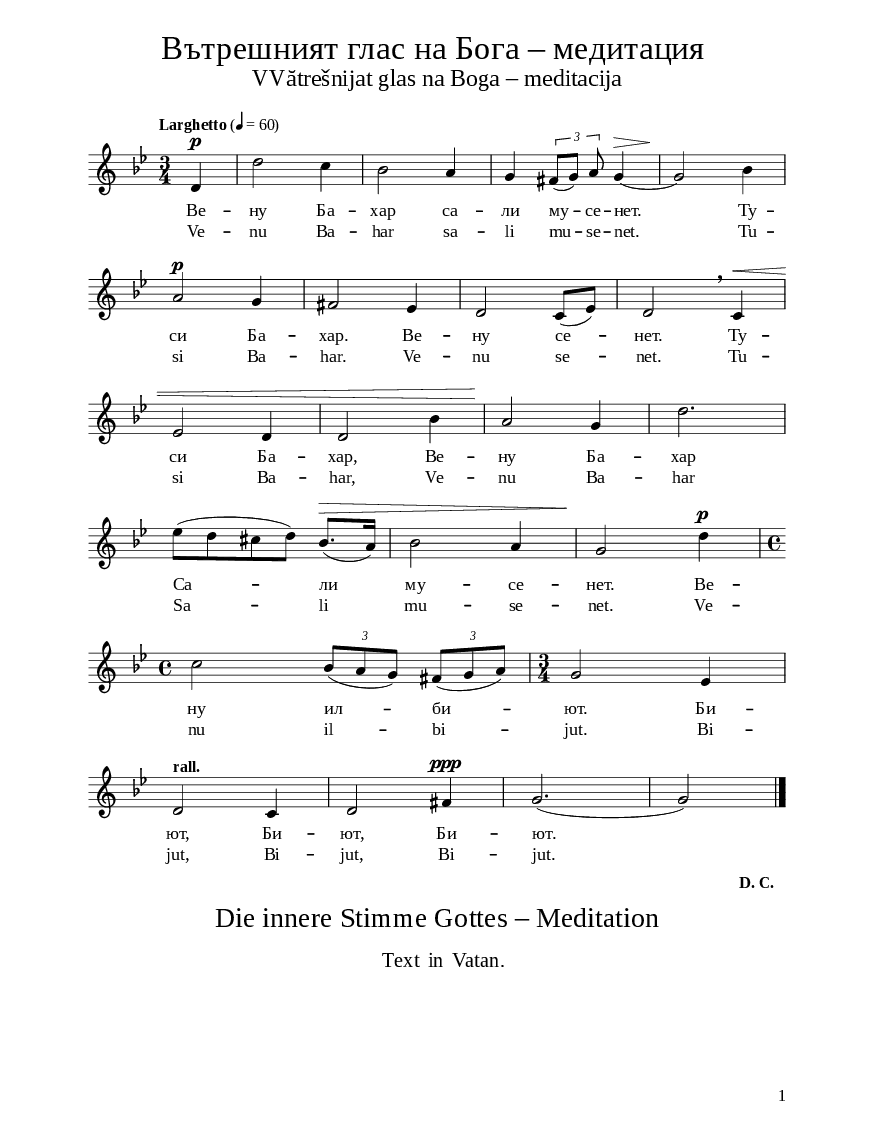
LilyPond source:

\version "2.24.1"

% include paper part and global functions
\include "include/globals.ily"

\bookpart {
   \label #'ref200
  \tocItem \markup "Вътрешният глас на Бога – Vătrešnijat glas na Boga "
  \include "include/bookpart-paper.ily"
  \score {
    \include "include/score-layout.ily"

    \new Voice \relative c' {
     \clef treble
      \key g \minor
      \time 3/4
      \tempoFunc "Larghetto" 4 "60"
      \autoBeamOff
       
      \partial 4
       d4^\p | % 2
      d'2 c4 | % 3
      bes2 a4 | % 4
      g4 \times 2/3 {
        fis8 ( [g8] ) a8
      }
       g4^\> ~ | % 5
      g2 \! bes4 \break | % 6
      a2^\p g4 | % 7
      fis2 es4 | % 8
      d2 c8 ( [es8] ) | % 9
      d2 \breathe  c4^\< \break
      es2 d4 | % 11
      d2 bes'4 | % 12
      a2 \!  g4 | % 13
      d'2. \break | % 14
      es8 ( [d8 cis8 d8] )  bes8.^\>  ( [a16] ) | % 15
      bes2 a4 | % 16
      g2 \! d'4^\p \break | % 17
      \time 4/4  c2
      \times 2/3  {
        bes8 [( a8 g8 )]
      }
      \times 2/3  {
        fis8 ( [g8 a8] )
      }
      | % 18
      \time 3/4  g2 es4 \break | % 19
      d2^\markup{ \bold {rall.} } c4 |
      d2 fis4^\ppp | % 21
      g2. ( | % 22
      g2 )\bar "|."
    }

\addlyrics {
      Ве -- ну Ба
      -- хар са -- ли му -- се -- нет. Ту -- си Ба --
      хар. Ве -- ну се -- нет. Ту -- си Ба -- хар, Ве
      -- ну Ба -- хар Са -- ли му -- се -- нет. Ве --
      ну ил -- би -- ют. Би -- ют, Би -- ют, Би -- ют.}
     \addlyrics {
      Ve -- nu Ba
      -- har sa -- li mu -- se -- net. Tu -- si Ba --
      har. Ve -- nu se -- net. Tu -- si Ba -- har, Ve
      -- nu Ba -- har Sa -- li mu -- se -- net. Ve --
      nu il -- bi -- jut. Bi -- jut, Bi -- jut, Bi -- jut.}


    \header {
      title = \titleFunc "Вътрешният глас на Бога – медитация " "VVătrešnijat glas na Boga – meditacija"       
      
    }

    

   

    \midi{}

  } % score

  \markup \dc-one "D. C."

  % include foreign translation(s) of the song
  \version "2.24.0"

\markup \fill-line { \fontsize #deTitleFontSize "Die innere Stimme Gottes – Meditation" }
\markup \null
\markup \null
\markup \fontsize #deCoupletFontSize {
  \hspace #27
  \override #`(baseline-skip . ,deCoupletBaselineSkip)

  \column {
 \line { " "Text in Vatan.}
  

  }
}


} % bookpart

% Più mosso
%
